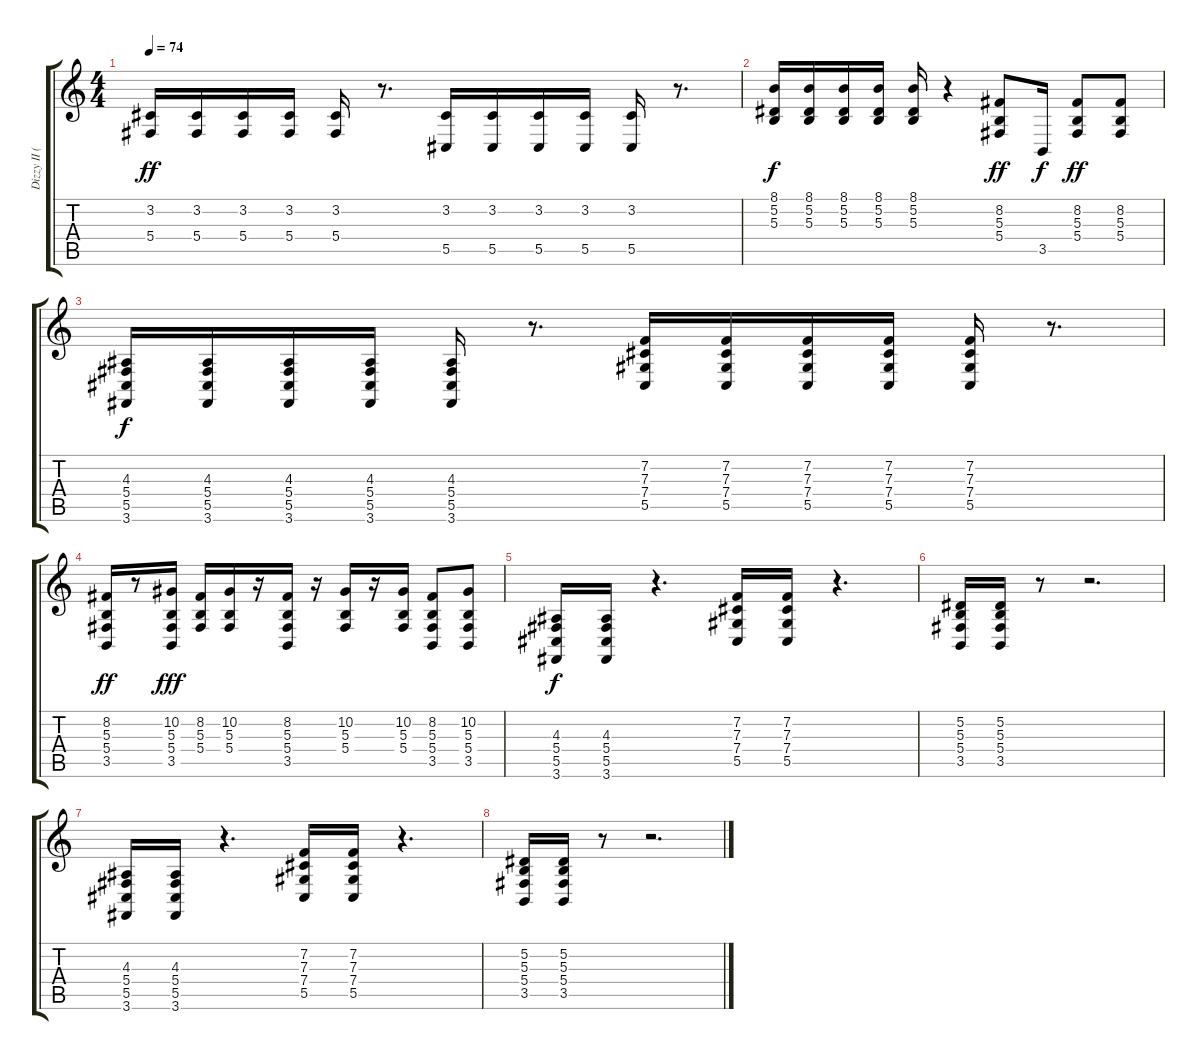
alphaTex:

\track ("Dizzy II (Piano)" "Dizzy II (") {instrument acousticgrandpiano}
\staff {score tabs}
\tuning (Eb4 Bb3 Gb3 Db3 Ab2 Eb2) {hide}
\ts (4 4)
\tempo 74
\clef g2
\ks c
(3.2 5.4).16{dy ff} (3.2 5.4).16 (3.2 5.4).16 (3.2 5.4).16 (3.2 5.4).16 r.8{d} (3.2 5.5).16 (3.2 5.5).16 (3.2 5.5).16 (3.2 5.5).16 (3.2 5.5).16 r.8{d} |
(8.1 5.2 5.3).16{dy f} (8.1 5.2 5.3).16 (8.1 5.2 5.3).16 (8.1 5.2 5.3).16 (8.1 5.2 5.3).16 r.4 (8.2 5.3 5.4).8{dy ff} 3.5.16{dy f} (8.2 5.3 5.4).8{dy ff} (8.2 5.3 5.4).8 |
(4.3 5.4 5.5 3.6).16{dy f} (4.3 5.4 5.5 3.6).16 (4.3 5.4 5.5 3.6).16 (4.3 5.4 5.5 3.6).16 (4.3 5.4 5.5 3.6).16 r.8{d} (7.2 7.3 7.4 5.5).16 (7.2 7.3 7.4 5.5).16 (7.2 7.3 7.4 5.5).16 (7.2 7.3 7.4 5.5).16 (7.2 7.3 7.4 5.5).16 r.8{d} |
(8.2 5.3 5.4 3.5).16{dy ff} r.8 (10.2 5.3 5.4 3.5).16{dy fff} (8.2 5.3 5.4).16 (10.2 5.3 5.4).16 r.16 (8.2 5.3 5.4 3.5).16 r.16 (10.2 5.3 5.4).16 r.16 (10.2 5.3 5.4).16 (8.2 5.3 5.4 3.5).8 (10.2 5.3 5.4 3.5).8 |
(4.3 5.4 5.5 3.6).16{dy f} (4.3 5.4 5.5 3.6).16 r.4{d} (7.2 7.3 7.4 5.5).16 (7.2 7.3 7.4 5.5).16 r.4{d} |
(5.2 5.3 5.4 3.5).16 (5.2 5.3 5.4 3.5).16 r.8 r.2{d} |
(4.3 5.4 5.5 3.6).16 (4.3 5.4 5.5 3.6).16 r.4{d} (7.2 7.3 7.4 5.5).16 (7.2 7.3 7.4 5.5).16 r.4{d} |
(5.2 5.3 5.4 3.5).16 (5.2 5.3 5.4 3.5).16 r.8 r.2{d}
